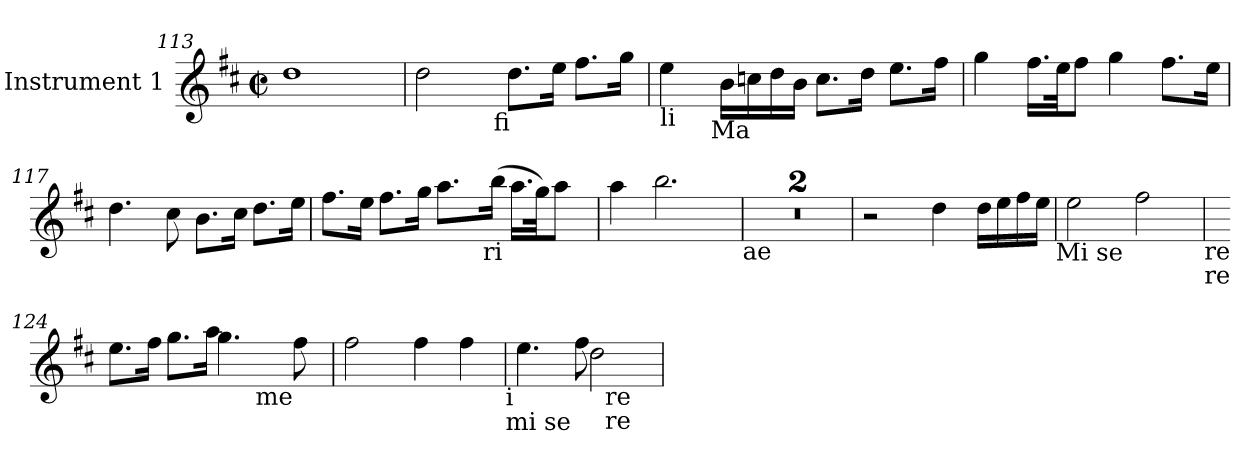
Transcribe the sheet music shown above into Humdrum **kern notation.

**kern
*part1
*staff1
*I"Instrument 1
*clefG2
*k[f#c#]
*D:
*M2/2
*met(c|)
=113
1dd
!!LO:LB:g=z
=114
!LO:TX:a:t=1 1 4
!LO:TX:b:t=su
*^
2dd\	4...ryy
!	!LO:TX:b:t=fi
.	2ryy
8.dd\L	.
16ee\J	.
8.ff#\L	.
16gg\J	.
.	32ryy
=115	=115
!LO:TX:b:t=li	!
4ee\	8...ryy
!	!LO:TX:b:t=Ma
.	2ryy
16b\L	.
16ccn\	.
16dd\	.
16b\J	.
8.cc\L	.
16dd\J	.
.	4ryy
8.ee\L	.
16ff#\J	.
.	64ryy
*v	*v
=116
4gg\
16.ff#\L
32ee\
8ff#\J
4gg\
8.ff#\L
16ee\J
=117
4.dd\
8cc#\
8.b\L
16cc#\J
8.dd\L
16ee\J
=118
*^
8.ff#\L	2ryy
16ee\J	.
8.ff#\L	.
16gg\J	.
8.aa\L	8ryy
.	32.ryy
!	!LO:TX:b:t=ri
.	4ryy
(<16bb\J	.
16.aa\L	.
32gg\)	.
8aa\J	.
.	16ryy
.	64ryy
!!LO:LB:g=z	!!
=119	=119
!LO:TX:a:t=1 1 9	!
*v	*v
4aa\
2.bb\
!LO:TX:b:t=ae
=120
1r
=121
1r
=122
2r
4dd\
16dd\L
16ee\
16ff#\
16ee\J
!LO:TX:b:t=Mi se
=123
2ee\
2ff#\
!LO:TX:b:t=re
!LO:TX:b:t=re
=124
*^
*	*^
8.ee\L	4..ryy	2ryy
16ff#\J	.	.
8.gg\L	.	.
16aa\J	4.gg\	.
4..ryy	.	8ryy
!	!	!LO:TX:b:t=me
.	.	4ryy
.	8ff#\	.
.	.	16ryy
*v	*v	*v
=125
2ff#\
4ff#\
4ff#\
!LO:TX:b:t=i
!LO:TX:b:t=mi se
=126
*^
4.ee\	4.ryy
8ff#\	2dd\
!LO:TX:b:t=re	!
!LO:TX:b:t=re	!
4.ryy	.
*v	*v
=
*-
